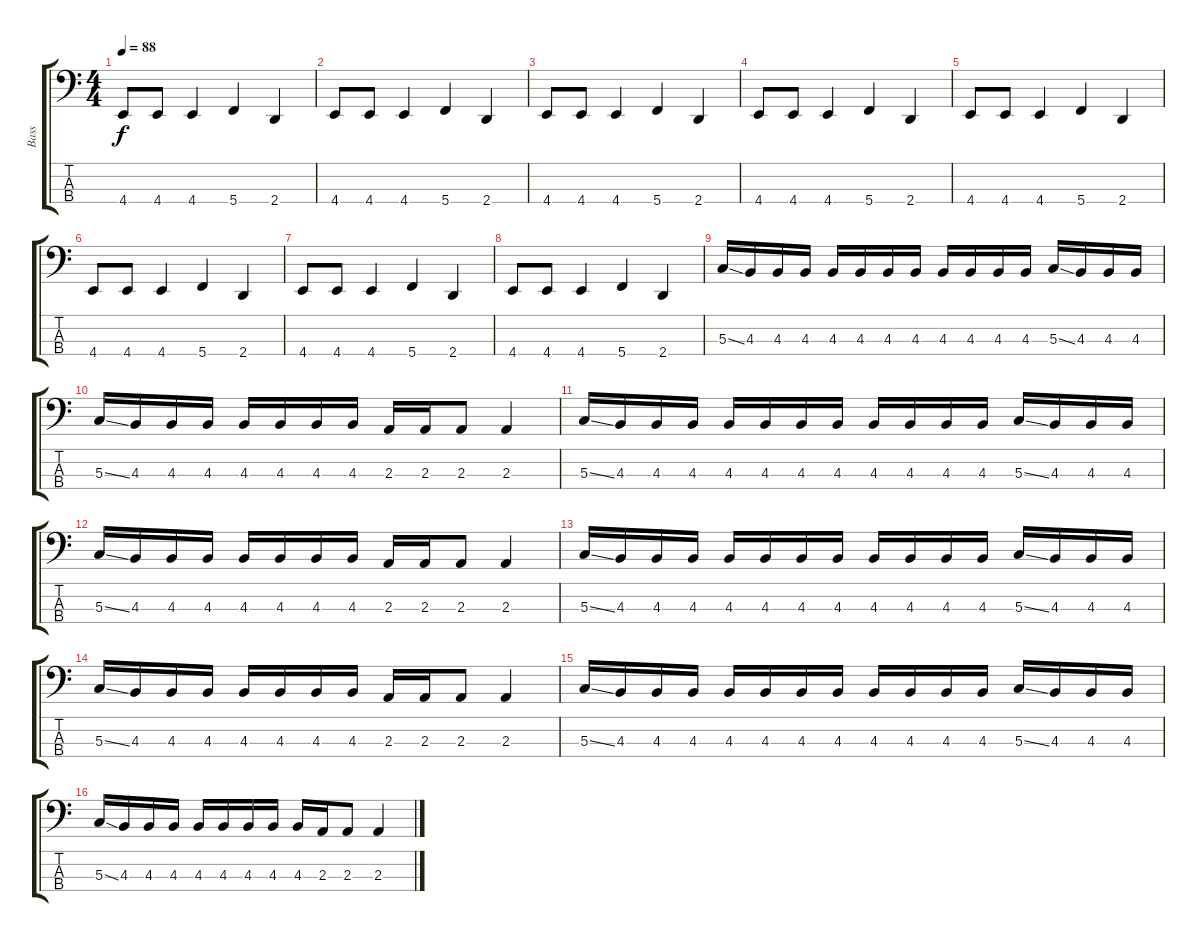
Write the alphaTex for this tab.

\track ("Bass" "Bass") {instrument electricbasspick}
\staff {score tabs}
\tuning (F2 C2 G1 C1) {hide}
\ts (4 4)
\tempo 88
\clef f4
\ks c
4.4.8{dy f} 4.4.8 4.4.4 5.4.4 2.4.4 |
4.4.8 4.4.8 4.4.4 5.4.4 2.4.4 |
4.4.8 4.4.8 4.4.4 5.4.4 2.4.4 |
4.4.8 4.4.8 4.4.4 5.4.4 2.4.4 |
4.4.8 4.4.8 4.4.4 5.4.4 2.4.4 |
4.4.8 4.4.8 4.4.4 5.4.4 2.4.4 |
4.4.8 4.4.8 4.4.4 5.4.4 2.4.4 |
4.4.8 4.4.8 4.4.4 5.4.4 2.4.4 |
5.3{ss}.16 4.3.16 4.3.16 4.3.16 4.3.16 4.3.16 4.3.16 4.3.16 4.3.16 4.3.16 4.3.16 4.3.16 5.3{ss}.16 4.3.16 4.3.16 4.3.16 |
5.3{ss}.16 4.3.16 4.3.16 4.3.16 4.3.16 4.3.16 4.3.16 4.3.16 2.3.16 2.3.16 2.3.8 2.3.4 |
5.3{ss}.16 4.3.16 4.3.16 4.3.16 4.3.16 4.3.16 4.3.16 4.3.16 4.3.16 4.3.16 4.3.16 4.3.16 5.3{ss}.16 4.3.16 4.3.16 4.3.16 |
5.3{ss}.16 4.3.16 4.3.16 4.3.16 4.3.16 4.3.16 4.3.16 4.3.16 2.3.16 2.3.16 2.3.8 2.3.4 |
5.3{ss}.16 4.3.16 4.3.16 4.3.16 4.3.16 4.3.16 4.3.16 4.3.16 4.3.16 4.3.16 4.3.16 4.3.16 5.3{ss}.16 4.3.16 4.3.16 4.3.16 |
5.3{ss}.16 4.3.16 4.3.16 4.3.16 4.3.16 4.3.16 4.3.16 4.3.16 2.3.16 2.3.16 2.3.8 2.3.4 |
5.3{ss}.16 4.3.16 4.3.16 4.3.16 4.3.16 4.3.16 4.3.16 4.3.16 4.3.16 4.3.16 4.3.16 4.3.16 5.3{ss}.16 4.3.16 4.3.16 4.3.16 |
5.3{ss}.16 4.3.16 4.3.16 4.3.16 4.3.16 4.3.16 4.3.16 4.3.16 4.3.16 2.3.16 2.3.8 2.3.4
